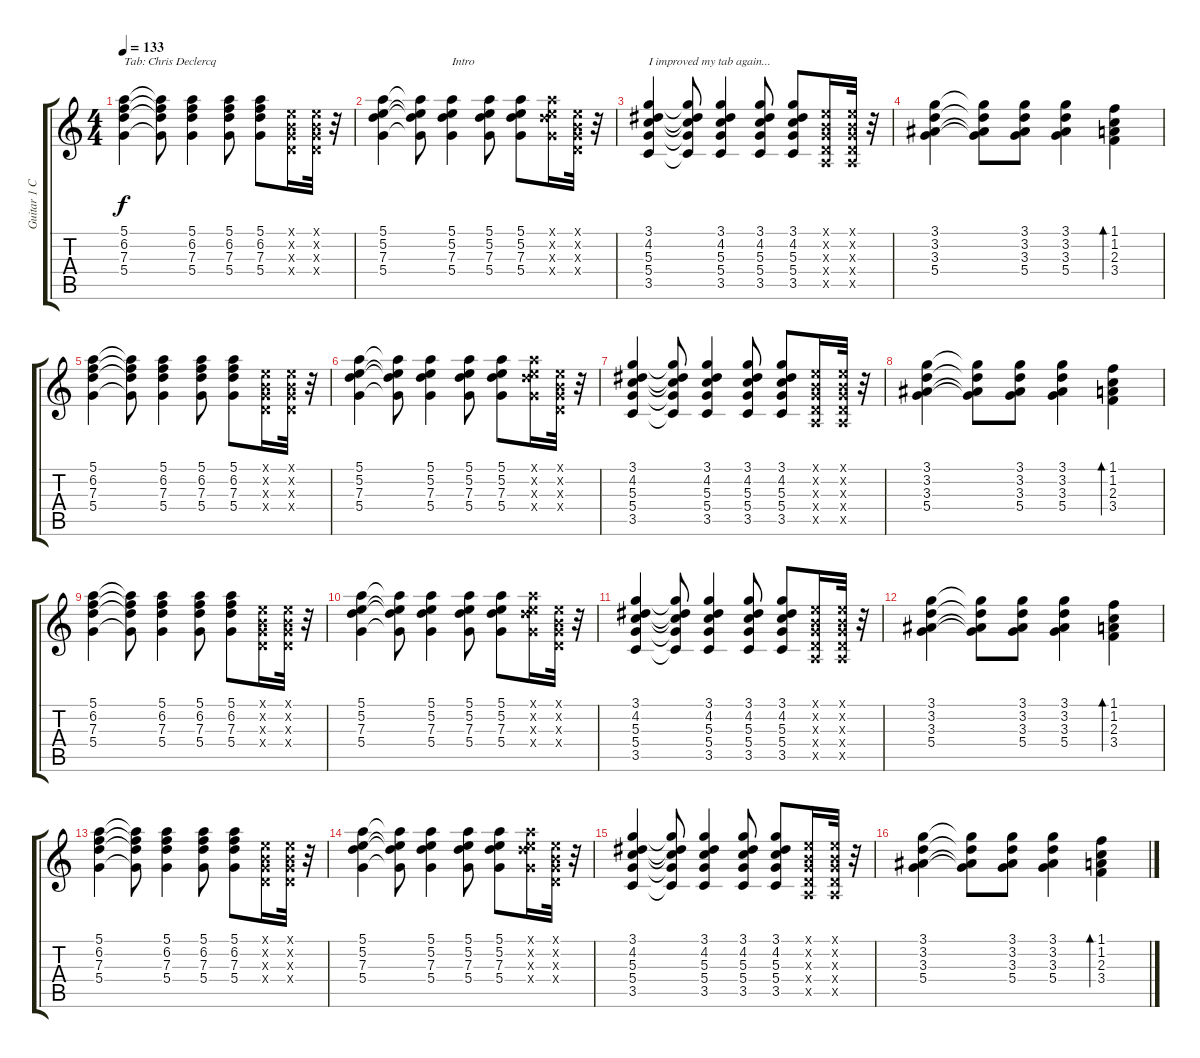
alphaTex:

\track ("Guitar 1 Clean" "Guitar 1 C") {instrument electricguitarjazz}
\staff {score tabs}
\tuning (E4 B3 G3 D3 A2 E2) {hide}
\ts (4 4)
\tempo 133
\clef g2
\ks c
(5.1 6.2 7.3 5.4).4{txt "Tab: Chris Declercq" dy f instrument electricguitarjazz} (5.1{t} 6.2{t} 7.3{t} 5.4{t}).8 (5.1 6.2 7.3 5.4).4 (5.1 6.2 7.3 5.4).8 (5.1 6.2 7.3 5.4).8 (0.1{x} 0.2{x} 0.3{x} 0.4{x}).16 (0.1{x} 0.2{x} 0.3{x} 0.4{x}).32 r.32 |
(5.1 5.2 7.3 5.4).4 (5.1{t} 5.2{t} 7.3{t} 5.4{t}).8 (5.1 5.2 7.3 5.4).4{txt "Intro"} (5.1 5.2 7.3 5.4).8 (5.1 5.2 7.3 5.4).8 (5.1{x} 5.2{x} 7.3{x} 5.4{x}).16 (0.1{x} 0.2{x} 0.3{x} 0.4{x}).32 r.32 |
(3.1 4.2 5.3 5.4 3.5).4{txt "I improved my tab again..."} (3.1{t} 4.2{t} 5.3{t} 5.4{t} 3.5{t}).8 (3.1 4.2 5.3 5.4 3.5).4 (3.1 4.2 5.3 5.4 3.5).8 (3.1 4.2 5.3 5.4 3.5).8 (0.1{x} 0.2{x} 0.3{x} 0.4{x} 0.5{x}).16 (0.1{x} 0.2{x} 0.3{x} 0.4{x} 0.5{x}).32 r.32 |
(3.1 3.2 3.3 5.4).4 (3.1{t} 3.2{t} 3.3{t} 5.4{t}).8 (3.1 3.2 3.3 5.4).8 (3.1 3.2 3.3 5.4).4 (1.1 1.2 2.3 3.4).4{bd 240} |
(5.1 6.2 7.3 5.4).4 (5.1{t} 6.2{t} 7.3{t} 5.4{t}).8 (5.1 6.2 7.3 5.4).4 (5.1 6.2 7.3 5.4).8 (5.1 6.2 7.3 5.4).8 (0.1{x} 0.2{x} 0.3{x} 0.4{x}).16 (0.1{x} 0.2{x} 0.3{x} 0.4{x}).32 r.32 |
(5.1 5.2 7.3 5.4).4 (5.1{t} 5.2{t} 7.3{t} 5.4{t}).8 (5.1 5.2 7.3 5.4).4 (5.1 5.2 7.3 5.4).8 (5.1 5.2 7.3 5.4).8 (5.1{x} 5.2{x} 7.3{x} 5.4{x}).16 (0.1{x} 0.2{x} 0.3{x} 0.4{x}).32 r.32 |
(3.1 4.2 5.3 5.4 3.5).4 (3.1{t} 4.2{t} 5.3{t} 5.4{t} 3.5{t}).8 (3.1 4.2 5.3 5.4 3.5).4 (3.1 4.2 5.3 5.4 3.5).8 (3.1 4.2 5.3 5.4 3.5).8 (0.1{x} 0.2{x} 0.3{x} 0.4{x} 0.5{x}).16 (0.1{x} 0.2{x} 0.3{x} 0.4{x} 0.5{x}).32 r.32 |
(3.1 3.2 3.3 5.4).4 (3.1{t} 3.2{t} 3.3{t} 5.4{t}).8 (3.1 3.2 3.3 5.4).8 (3.1 3.2 3.3 5.4).4 (1.1 1.2 2.3 3.4).4{bd 240} |
(5.1 6.2 7.3 5.4).4 (5.1{t} 6.2{t} 7.3{t} 5.4{t}).8 (5.1 6.2 7.3 5.4).4 (5.1 6.2 7.3 5.4).8 (5.1 6.2 7.3 5.4).8 (0.1{x} 0.2{x} 0.3{x} 0.4{x}).16 (0.1{x} 0.2{x} 0.3{x} 0.4{x}).32 r.32 |
(5.1 5.2 7.3 5.4).4 (5.1{t} 5.2{t} 7.3{t} 5.4{t}).8 (5.1 5.2 7.3 5.4).4 (5.1 5.2 7.3 5.4).8 (5.1 5.2 7.3 5.4).8 (5.1{x} 5.2{x} 7.3{x} 5.4{x}).16 (0.1{x} 0.2{x} 0.3{x} 0.4{x}).32 r.32 |
(3.1 4.2 5.3 5.4 3.5).4 (3.1{t} 4.2{t} 5.3{t} 5.4{t} 3.5{t}).8 (3.1 4.2 5.3 5.4 3.5).4 (3.1 4.2 5.3 5.4 3.5).8 (3.1 4.2 5.3 5.4 3.5).8 (0.1{x} 0.2{x} 0.3{x} 0.4{x} 0.5{x}).16 (0.1{x} 0.2{x} 0.3{x} 0.4{x} 0.5{x}).32 r.32 |
(3.1 3.2 3.3 5.4).4 (3.1{t} 3.2{t} 3.3{t} 5.4{t}).8 (3.1 3.2 3.3 5.4).8 (3.1 3.2 3.3 5.4).4 (1.1 1.2 2.3 3.4).4{bd 240} |
(5.1 6.2 7.3 5.4).4 (5.1{t} 6.2{t} 7.3{t} 5.4{t}).8 (5.1 6.2 7.3 5.4).4 (5.1 6.2 7.3 5.4).8 (5.1 6.2 7.3 5.4).8 (0.1{x} 0.2{x} 0.3{x} 0.4{x}).16 (0.1{x} 0.2{x} 0.3{x} 0.4{x}).32 r.32 |
(5.1 5.2 7.3 5.4).4 (5.1{t} 5.2{t} 7.3{t} 5.4{t}).8 (5.1 5.2 7.3 5.4).4 (5.1 5.2 7.3 5.4).8 (5.1 5.2 7.3 5.4).8 (5.1{x} 5.2{x} 7.3{x} 5.4{x}).16 (0.1{x} 0.2{x} 0.3{x} 0.4{x}).32 r.32 |
(3.1 4.2 5.3 5.4 3.5).4 (3.1{t} 4.2{t} 5.3{t} 5.4{t} 3.5{t}).8 (3.1 4.2 5.3 5.4 3.5).4 (3.1 4.2 5.3 5.4 3.5).8 (3.1 4.2 5.3 5.4 3.5).8 (0.1{x} 0.2{x} 0.3{x} 0.4{x} 0.5{x}).16 (0.1{x} 0.2{x} 0.3{x} 0.4{x} 0.5{x}).32 r.32 |
(3.1 3.2 3.3 5.4).4 (3.1{t} 3.2{t} 3.3{t} 5.4{t}).8 (3.1 3.2 3.3 5.4).8 (3.1 3.2 3.3 5.4).4 (1.1 1.2 2.3 3.4).4{bd 240}
